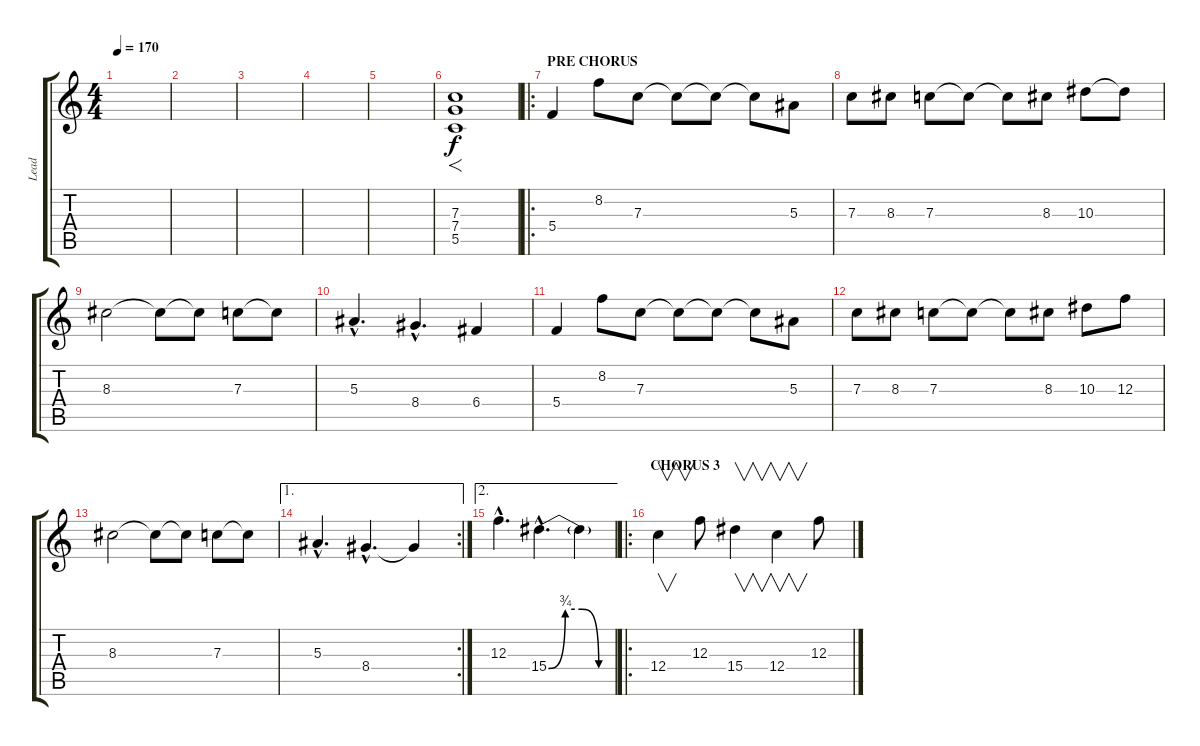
\track ("Lead" "Lead") {instrument overdrivenguitar}
\staff {score tabs}
\tuning (D4 A3 F3 C3 G2 C2) {hide}
\ts (4 4)
\tempo 170
\clef g2
\ks c
|
|
|
|
|
(7.3 7.4 5.5).1{f volume 13} |
\ro
\section ("" "PRE CHORUS")
5.4.4 8.2.8 7.3.8 7.3{t}.8 7.3{t}.8 7.3{t}.8 5.3.8 |
7.3.8 8.3.8 7.3.8 7.3{t}.8 7.3{t}.8 8.3.8 10.3.8 10.3{t}.8 |
8.3.2 8.3{t}.8 8.3{t}.8 7.3.8 7.3{t}.8 |
5.3{hac}.4{d} 8.4{hac}.4{d} 6.4.4 |
5.4.4 8.2.8 7.3.8 7.3{t}.8 7.3{t}.8 7.3{t}.8 5.3.8 |
7.3.8 8.3.8 7.3.8 7.3{t}.8 7.3{t}.8 8.3.8 10.3.8 12.3.8 |
8.3.2 8.3{t}.8 8.3{t}.8 7.3.8 7.3{t}.8 |
\ae 1
\rc 2
5.3{hac}.4{d} 8.4{hac}.4{d} 8.4{t}.4 |
\ae 2
12.3{hac}.4{d} 15.4{be (custom 0 0 15 3 30 3 45 0 60 0) hac}.4{d} 15.4{t}.4 |
\ro
\section ("" "CHORUS 3")
12.4.4{v} 12.3.8 15.4.4{v} 12.4.4{v} 12.3.8
